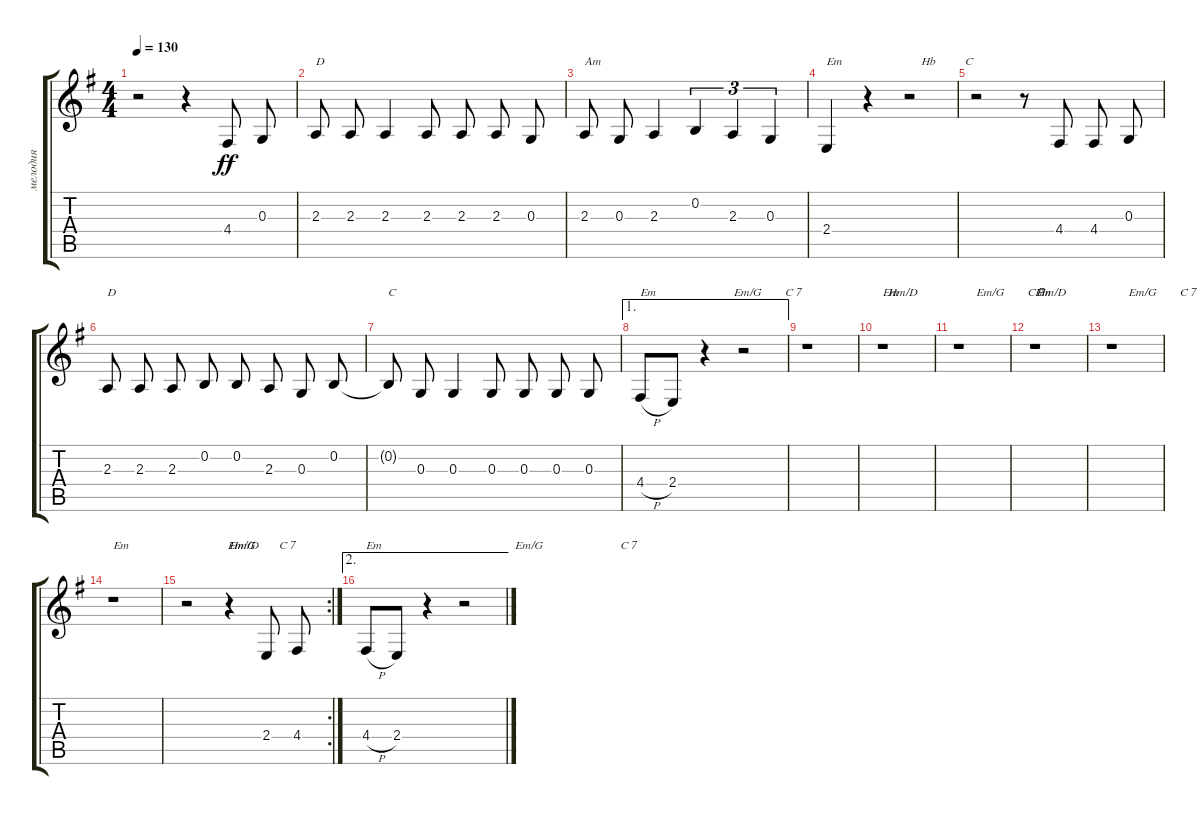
\track ("мелодия" "мелодия") {instrument accordion}
\staff {score tabs}
\tuning (E4 B3 G3 D3 A2 E2) {hide}
\ts (4 4)
\tempo 130
\clef g2
\ks eminor
r.2{dy ff} r.4 4.4.8{beam split} 0.3.8 |
2.3.8{txt "D" beam split} 2.3.8 2.3.4 2.3.8{beam split} 2.3.8 2.3.8{beam split} 0.3.8 |
2.3.8{txt "Am" beam split} 0.3.8 2.3.4 0.2.4{tu (3 2)} 2.3.4{tu (3 2)} 0.3.4{tu (3 2)} |
2.4.4{txt "Em"} r.4 r.2{txt "    Hb          C"} |
r.2 r.8 4.4.8 4.4.8{beam split} 0.3.8 |
2.3.8{txt "D" beam split} 2.3.8 2.3.8{beam split} 0.2.8 0.2.8{beam split} 2.3.8 0.3.8{beam split} 0.2.8 |
0.2{t}.8{txt "C" beam split} 0.3.8 0.3.4 0.3.8{beam split} 0.3.8 0.3.8{beam split} 0.3.8 |
\ae 1
4.4{h}.8{txt "Em                          Em/G        C 7"} 2.4.8 r.4 r.2 |
r.1{txt "                           Hm/D"} |
r.1{txt "Em                          Em/G        C 7"} |
r.1{txt "                          Hm/D"} |
r.1{txt "Em                          Em/G        C 7"} |
r.1{txt "                                     Hm/D"} |
r.1{txt "Em                                 Em/G        C 7"} |
\rc 2
r.2 r.4{txt "Hm/D"} 2.4.8{beam split} 4.4.8 |
\ae 2
4.4{h}.8{txt "Em"} 2.4.8 r.4 r.2{txt "                 Em/G                          C 7"}
